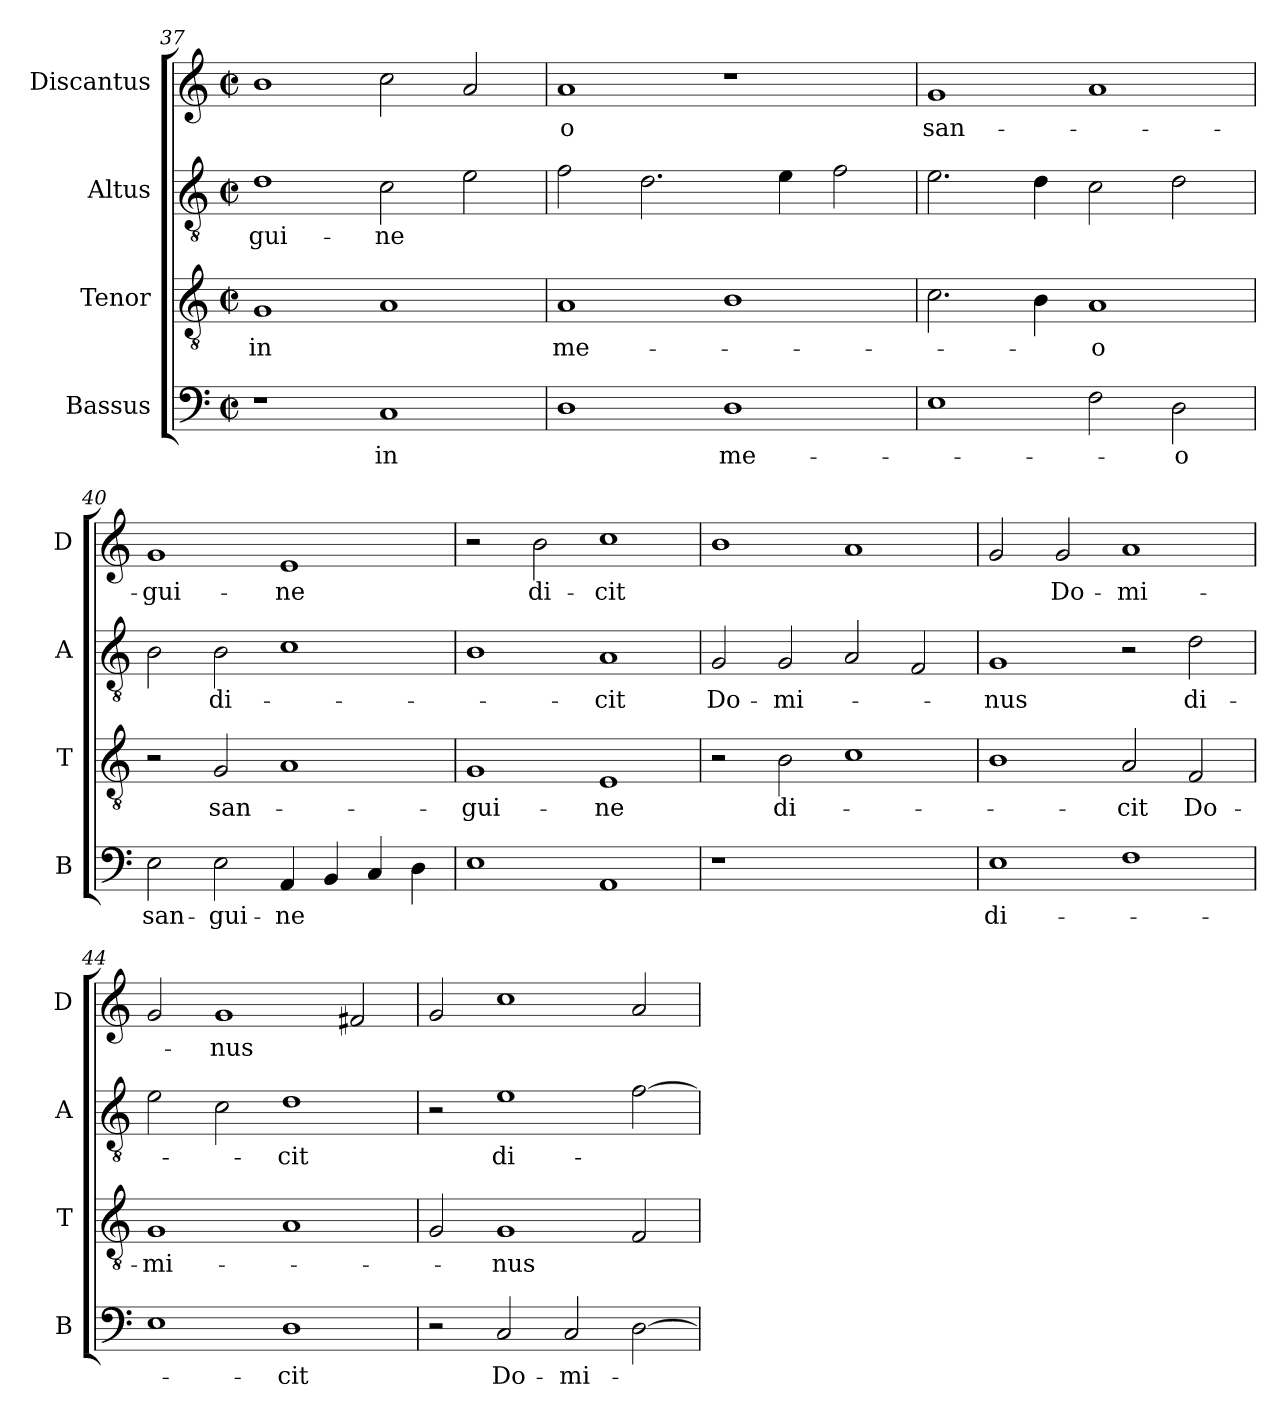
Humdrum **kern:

**kern	**text	**kern	**text	**kern	**text	**kern	**text
*part4	*part4	*part3	*part3	*part2	*part2	*part1	*part1
*staff4	*staff4	*staff3	*staff3	*staff2	*staff2	*staff1	*staff1
*I"Bassus	*	*I"Tenor	*	*I"Altus	*	*I"Discantus	*
*I'B	*	*I'T	*	*I'A	*	*I'D	*
*clefF4	*	*clefGv2	*	*clefGv2	*	*clefG2	*
*k[]	*	*k[]	*	*k[]	*	*k[]	*
*C:	*	*C:	*	*C:	*	*C:	*
*M2/2	*	*M2/2	*	*M2/2	*	*M2/2	*
*met(c|)	*	*met(c|)	*	*met(c|)	*	*met(c|)	*
=37	=37	=37	=37	=37	=37	=37	=37
!	!	!	!LO:LY:b	!	!LO:LY:b	!	!
1r	.	1G	in	1d	-gui-	1b	.
!	!LO:LY:b	!	!	!	!LO:LY:b	!	!
1C	in	1A	.	2c\	-ne	2cc\	.
.	.	.	.	2e\	.	2a/	.
!!LO:PB:g=z
=38	=38	=38	=38	=38	=38	=38	=38
!	!	!	!LO:LY:b	!	!	!	!LO:LY:b
1D	.	1A	me-	2f\	.	1a	-o
.	.	.	.	2.d\	.	.	.
!	!LO:LY:b	!	!	!	!	!	!
1D	me-	1B	.	.	.	1r	.
.	.	.	.	4e\	.	.	.
.	.	.	.	2f\	.	.	.
=39	=39	=39	=39	=39	=39	=39	=39
!	!	!	!	!	!	!	!LO:LY:b
1E	.	2.c\	.	2.e\	.	1g	san-
.	.	4B\	.	4d\	.	.	.
!	!	!	!LO:LY:b	!	!	!	!
2F\	.	1A	-o	2c\	.	1a	.
!	!LO:LY:b	!	!	!	!	!	!
2D\	-o	.	.	2d\	.	.	.
=40	=40	=40	=40	=40	=40	=40	=40
!	!LO:LY:b	!	!	!	!	!	!LO:LY:b
2E\	san-	2r	.	2B\	.	1g	-gui-
!	!LO:LY:b	!	!LO:LY:b	!	!LO:LY:b	!	!
2E\	-gui-	2G/	san-	2B\	di-	.	.
!	!LO:LY:b	!	!	!	!	!	!LO:LY:b
4AA/	-ne	1A	.	1c	.	1e	-ne
4BB/	.	.	.	.	.	.	.
4C/	.	.	.	.	.	.	.
4D\	.	.	.	.	.	.	.
=41	=41	=41	=41	=41	=41	=41	=41
!	!	!	!LO:LY:b	!	!	!	!
1E	.	1G	-gui-	1B	.	2r	.
!	!	!	!	!	!	!	!LO:LY:b
.	.	.	.	.	.	2b\	di-
!	!	!	!LO:LY:b	!	!LO:LY:b	!	!LO:LY:b
1AA	.	1E	-ne	1A	-cit	1cc	-cit
=42	=42	=42	=42	=42	=42	=42	=42
!	!	!	!	!	!LO:LY:b	!	!
1r	.	2r	.	2G/	Do-	1b	.
!	!	!	!LO:LY:b	!	!LO:LY:b	!	!
.	.	2B\	di-	2G/	-mi-	.	.
1ryy	.	1c	.	2A/	.	1a	.
.	.	.	.	2F/	.	.	.
=43	=43	=43	=43	=43	=43	=43	=43
!	!LO:LY:b	!	!	!	!LO:LY:b	!	!
1E	di-	1B	.	1G	-nus	2g/	.
!	!	!	!	!	!	!	!LO:LY:b
.	.	.	.	.	.	2g/	Do-
!	!	!	!LO:LY:b	!	!	!	!LO:LY:b
1F	.	2A/	-cit	2r	.	1a	-mi-
!	!	!	!LO:LY:b	!	!LO:LY:b	!	!
.	.	2F/	Do-	2d\	di-	.	.
=44	=44	=44	=44	=44	=44	=44	=44
!	!	!	!LO:LY:b	!	!	!	!
1E	.	1G	-mi-	2e\	.	2g/	.
!	!	!	!	!	!	!	!LO:LY:b
.	.	.	.	2c\	.	1g	-nus
!	!LO:LY:b	!	!	!	!LO:LY:b	!	!
1D	-cit	1A	.	1d	-cit	.	.
.	.	.	.	.	.	2f#X/	.
!!LO:LB:g=z
=45	=45	=45	=45	=45	=45	=45	=45
2r	.	2G/	.	2r	.	2g/	.
!	!LO:LY:b	!	!LO:LY:b	!	!LO:LY:b	!	!
2C/	Do-	1G	-nus	1e	di-	1cc	.
!	!LO:LY:b	!	!	!	!	!	!
2C/	-mi-	.	.	.	.	.	.
[2D\	.	2F/	.	[2f\	.	2a/	.
=	=	=	=	=	=	=	=
*-	*-	*-	*-	*-	*-	*-	*-
